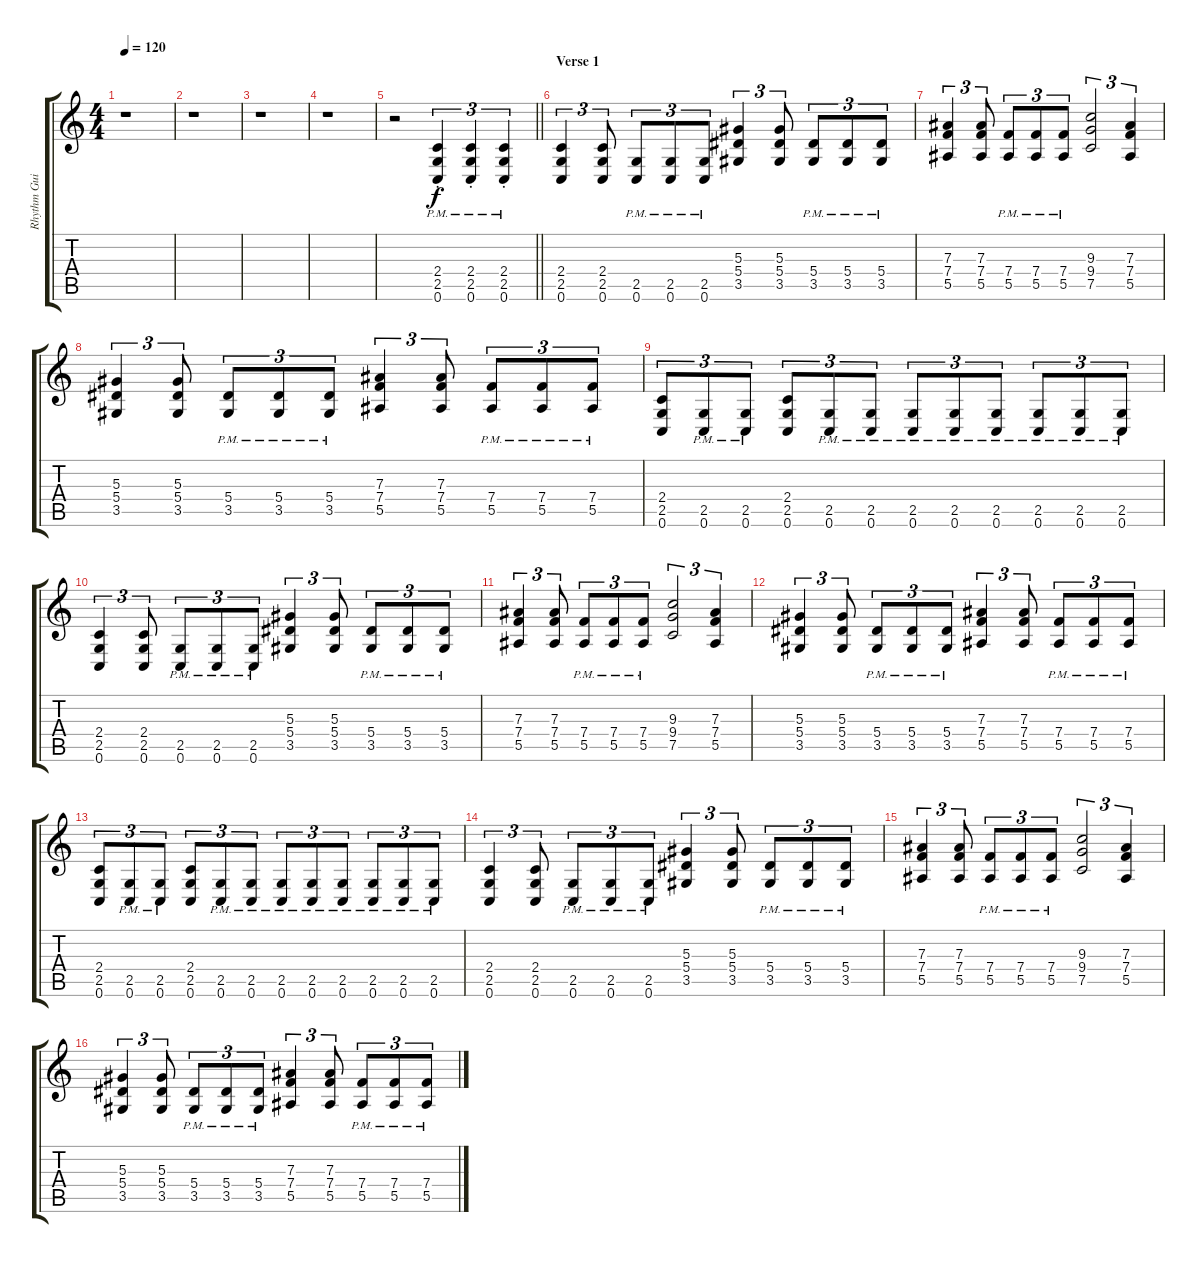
\track ("Rhythm Guitar" "Rhythm Gui") {instrument overdrivenguitar}
\staff {score tabs}
\tuning (C4 G3 Eb3 Bb2 F2 C2) {hide}
\ts (4 4)
\tempo 120
\clef g2
\ks c
r.1{dy f} |
r.1 |
r.1 |
r.1 |
\barLineRight lightlight
r.2 (2.4{pm st} 2.5{pm st} 0.6{pm st}).4{tu (3 2)} (2.4{pm st} 2.5{pm st} 0.6{pm st}).4{tu (3 2)} (2.4{pm st} 2.5{pm st} 0.6{pm st}).4{tu (3 2)} |
\section ("" "Verse 1")
(2.4 2.5 0.6).4{tu (3 2)} (2.4 2.5 0.6).8{tu (3 2)} (2.5{pm} 0.6{pm}).8{tu (3 2)} (2.5{pm} 0.6{pm}).8{tu (3 2)} (2.5{pm} 0.6{pm}).8{tu (3 2)} (5.3 5.4 3.5).4{tu (3 2)} (5.3 5.4 3.5).8{tu (3 2)} (5.4 3.5{pm}).8{tu (3 2)} (5.4 3.5{pm}).8{tu (3 2)} (5.4 3.5{pm}).8{tu (3 2)} |
(7.3 7.4 5.5).4{tu (3 2)} (7.3 7.4 5.5).8{tu (3 2)} (7.4 5.5{pm}).8{tu (3 2)} (7.4 5.5{pm}).8{tu (3 2)} (7.4 5.5{pm}).8{tu (3 2)} (9.3 9.4 7.5).2{tu (3 2)} (7.3 7.4 5.5).4{tu (3 2)} |
(5.3 5.4 3.5).4{tu (3 2)} (5.3 5.4 3.5).8{tu (3 2)} (5.4 3.5{pm}).8{tu (3 2)} (5.4 3.5{pm}).8{tu (3 2)} (5.4 3.5{pm}).8{tu (3 2)} (7.3 7.4 5.5).4{tu (3 2)} (7.3 7.4 5.5).8{tu (3 2)} (7.4 5.5{pm}).8{tu (3 2)} (7.4 5.5{pm}).8{tu (3 2)} (7.4 5.5{pm}).8{tu (3 2)} |
(2.4 2.5 0.6).8{tu (3 2)} (2.5{pm} 0.6{pm}).8{tu (3 2)} (2.5{pm} 0.6{pm}).8{tu (3 2)} (2.4 2.5 0.6).8{tu (3 2)} (2.5{pm} 0.6{pm}).8{tu (3 2)} (2.5{pm} 0.6{pm}).8{tu (3 2)} (2.5{pm} 0.6{pm}).8{tu (3 2)} (2.5{pm} 0.6{pm}).8{tu (3 2)} (2.5{pm} 0.6{pm}).8{tu (3 2)} (2.5{pm} 0.6{pm}).8{tu (3 2)} (2.5{pm} 0.6{pm}).8{tu (3 2)} (2.5{pm} 0.6{pm}).8{tu (3 2)} |
(2.4 2.5 0.6).4{tu (3 2)} (2.4 2.5 0.6).8{tu (3 2)} (2.5{pm} 0.6{pm}).8{tu (3 2)} (2.5{pm} 0.6{pm}).8{tu (3 2)} (2.5{pm} 0.6{pm}).8{tu (3 2)} (5.3 5.4 3.5).4{tu (3 2)} (5.3 5.4 3.5).8{tu (3 2)} (5.4 3.5{pm}).8{tu (3 2)} (5.4 3.5{pm}).8{tu (3 2)} (5.4 3.5{pm}).8{tu (3 2)} |
(7.3 7.4 5.5).4{tu (3 2)} (7.3 7.4 5.5).8{tu (3 2)} (7.4 5.5{pm}).8{tu (3 2)} (7.4 5.5{pm}).8{tu (3 2)} (7.4 5.5{pm}).8{tu (3 2)} (9.3 9.4 7.5).2{tu (3 2)} (7.3 7.4 5.5).4{tu (3 2)} |
(5.3 5.4 3.5).4{tu (3 2)} (5.3 5.4 3.5).8{tu (3 2)} (5.4 3.5{pm}).8{tu (3 2)} (5.4 3.5{pm}).8{tu (3 2)} (5.4 3.5{pm}).8{tu (3 2)} (7.3 7.4 5.5).4{tu (3 2)} (7.3 7.4 5.5).8{tu (3 2)} (7.4 5.5{pm}).8{tu (3 2)} (7.4 5.5{pm}).8{tu (3 2)} (7.4 5.5{pm}).8{tu (3 2)} |
(2.4 2.5 0.6).8{tu (3 2)} (2.5{pm} 0.6{pm}).8{tu (3 2)} (2.5{pm} 0.6{pm}).8{tu (3 2)} (2.4 2.5 0.6).8{tu (3 2)} (2.5{pm} 0.6{pm}).8{tu (3 2)} (2.5{pm} 0.6{pm}).8{tu (3 2)} (2.5{pm} 0.6{pm}).8{tu (3 2)} (2.5{pm} 0.6{pm}).8{tu (3 2)} (2.5{pm} 0.6{pm}).8{tu (3 2)} (2.5{pm} 0.6{pm}).8{tu (3 2)} (2.5{pm} 0.6{pm}).8{tu (3 2)} (2.5{pm} 0.6{pm}).8{tu (3 2)} |
(2.4 2.5 0.6).4{tu (3 2)} (2.4 2.5 0.6).8{tu (3 2)} (2.5{pm} 0.6{pm}).8{tu (3 2)} (2.5{pm} 0.6{pm}).8{tu (3 2)} (2.5{pm} 0.6{pm}).8{tu (3 2)} (5.3 5.4 3.5).4{tu (3 2)} (5.3 5.4 3.5).8{tu (3 2)} (5.4 3.5{pm}).8{tu (3 2)} (5.4 3.5{pm}).8{tu (3 2)} (5.4 3.5{pm}).8{tu (3 2)} |
(7.3 7.4 5.5).4{tu (3 2)} (7.3 7.4 5.5).8{tu (3 2)} (7.4 5.5{pm}).8{tu (3 2)} (7.4 5.5{pm}).8{tu (3 2)} (7.4 5.5{pm}).8{tu (3 2)} (9.3 9.4 7.5).2{tu (3 2)} (7.3 7.4 5.5).4{tu (3 2)} |
(5.3 5.4 3.5).4{tu (3 2)} (5.3 5.4 3.5).8{tu (3 2)} (5.4 3.5{pm}).8{tu (3 2)} (5.4 3.5{pm}).8{tu (3 2)} (5.4 3.5{pm}).8{tu (3 2)} (7.3 7.4 5.5).4{tu (3 2)} (7.3 7.4 5.5).8{tu (3 2)} (7.4 5.5{pm}).8{tu (3 2)} (7.4 5.5{pm}).8{tu (3 2)} (7.4 5.5{pm}).8{tu (3 2)}
